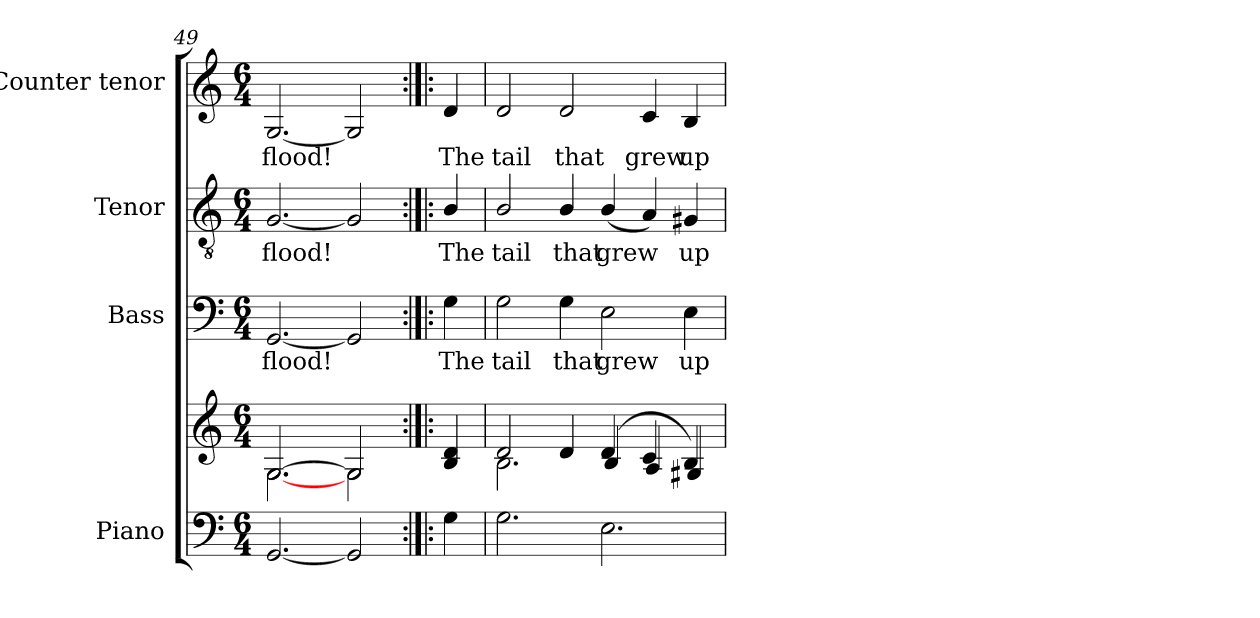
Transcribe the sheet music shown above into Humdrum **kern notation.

**kern	**kern	**kern	**text	**kern	**text	**kern	**text
*part4	*part4	*part3	*part3	*part2	*part2	*part1	*part1
*staff5	*staff4	*staff3	*staff3	*staff2	*staff2	*staff1	*staff1
*I"Piano	*	*I"Bass	*	*I"Tenor	*	*I"Counter tenor	*
*	*	*I'B.	*	*I'T.	*	*	*
*clefF4	*clefG2	*clefF4	*	*clefGv2	*	*clefG2	*
*	*	*	*	*ITrd7c12	*	*	*
*k[]	*k[]	*k[]	*	*k[]	*	*k[]	*
*C:	*C:	*C:	*	*C:	*	*C:	*
*M6/4	*M6/4	*M6/4	*	*M6/4	*	*M6/4	*
=49	=49	=49	=49	=49	=49	=49	=49
*	*^	*	*	*	*	*	*
!	!	!	!	!LO:LY:b:color=#000000	!	!	!	!
!	!	!	!	!	!	!LO:LY:b:color=#000000	!	!
!	!	!	!	!	!	!	!	!LO:LY:b:color=#000000
[2.GGi/	[2.Gi/	[2.Gi\	[2.GGi/	flood!	[2.GGi/	flood!	[2.Gi/	flood!
2GGi/]	2Gi/]	2Gi\	2GGi/]	.	2GGi/]	.	2Gi/]	.
*	*v	*v	*	*	*	*	*	*
!!LO:PB:g=z
=50:|!|:	=50:|!|:	=50:|!|:	=50:|!|:	=50:|!|:	=50:|!|:	=50:|!|:	=50:|!|:
*	*^	*	*	*	*	*	*
!	!	!	!	!LO:LY:b:color=#000000	!	!	!	!
*	*v	*v	*	*	*	*	*	*
*	*^	*	*	*	*	*	*
!	!	!	!	!	!	!LO:LY:b:color=#000000	!	!
*	*v	*v	*	*	*	*	*	*
*	*^	*	*	*	*	*	*
!	!	!	!	!	!	!	!	!LO:LY:b:color=#000000
*	*v	*v	*	*	*	*	*	*
4Gi\	4Bi/ 4di	4Gi\	The	4BBi/	The	4di/	The
=51	=51	=51	=51	=51	=51	=51	=51
*	*^	*	*	*	*	*	*
!	!	!	!	!LO:LY:b:color=#000000	!	!	!	!
!	!	!	!	!	!	!LO:LY:b:color=#000000	!	!
!	!	!	!	!	!	!	!	!LO:LY:b:color=#000000
2.Gi\	2di/	2.Bi\	2Gi\	tail	2BBi/	tail	2di/	tail
!	!	!	!	!LO:LY:b:color=#000000	!	!	!	!
!	!	!	!	!	!	!LO:LY:b:color=#000000	!	!
!	!	!	!	!	!	!	!	!LO:LY:b:color=#000000
.	4di/	.	4Gi\	that	4BBi/	that	2di/	that
!	!	!	!	!LO:LY:b:color=#000000	!	!	!	!
!	!	!	!	!	!	!LO:LY:b:color=#000000	!	!
2.Ei\	(4di/	4Bi/	2Ei\	grew	(4BBi/	grew	.	.
!	!	!	!	!	!	!	!	!LO:LY:b:color=#000000
.	4ci/	4Ai/	.	.	4AAi/)	.	4ci/	grew
!	!	!	!	!LO:LY:b:color=#000000	!	!	!	!
!	!	!	!	!	!	!LO:LY:b:color=#000000	!	!
!	!	!	!	!	!	!	!	!LO:LY:b:color=#000000
.	4Bi/)	4G#Xi/	4Ei\	up-	4GG#Xi/	up-	4Bi/	up-
*	*v	*v	*	*	*	*	*	*
=	=	=	=	=	=	=	=
*-	*-	*-	*-	*-	*-	*-	*-
